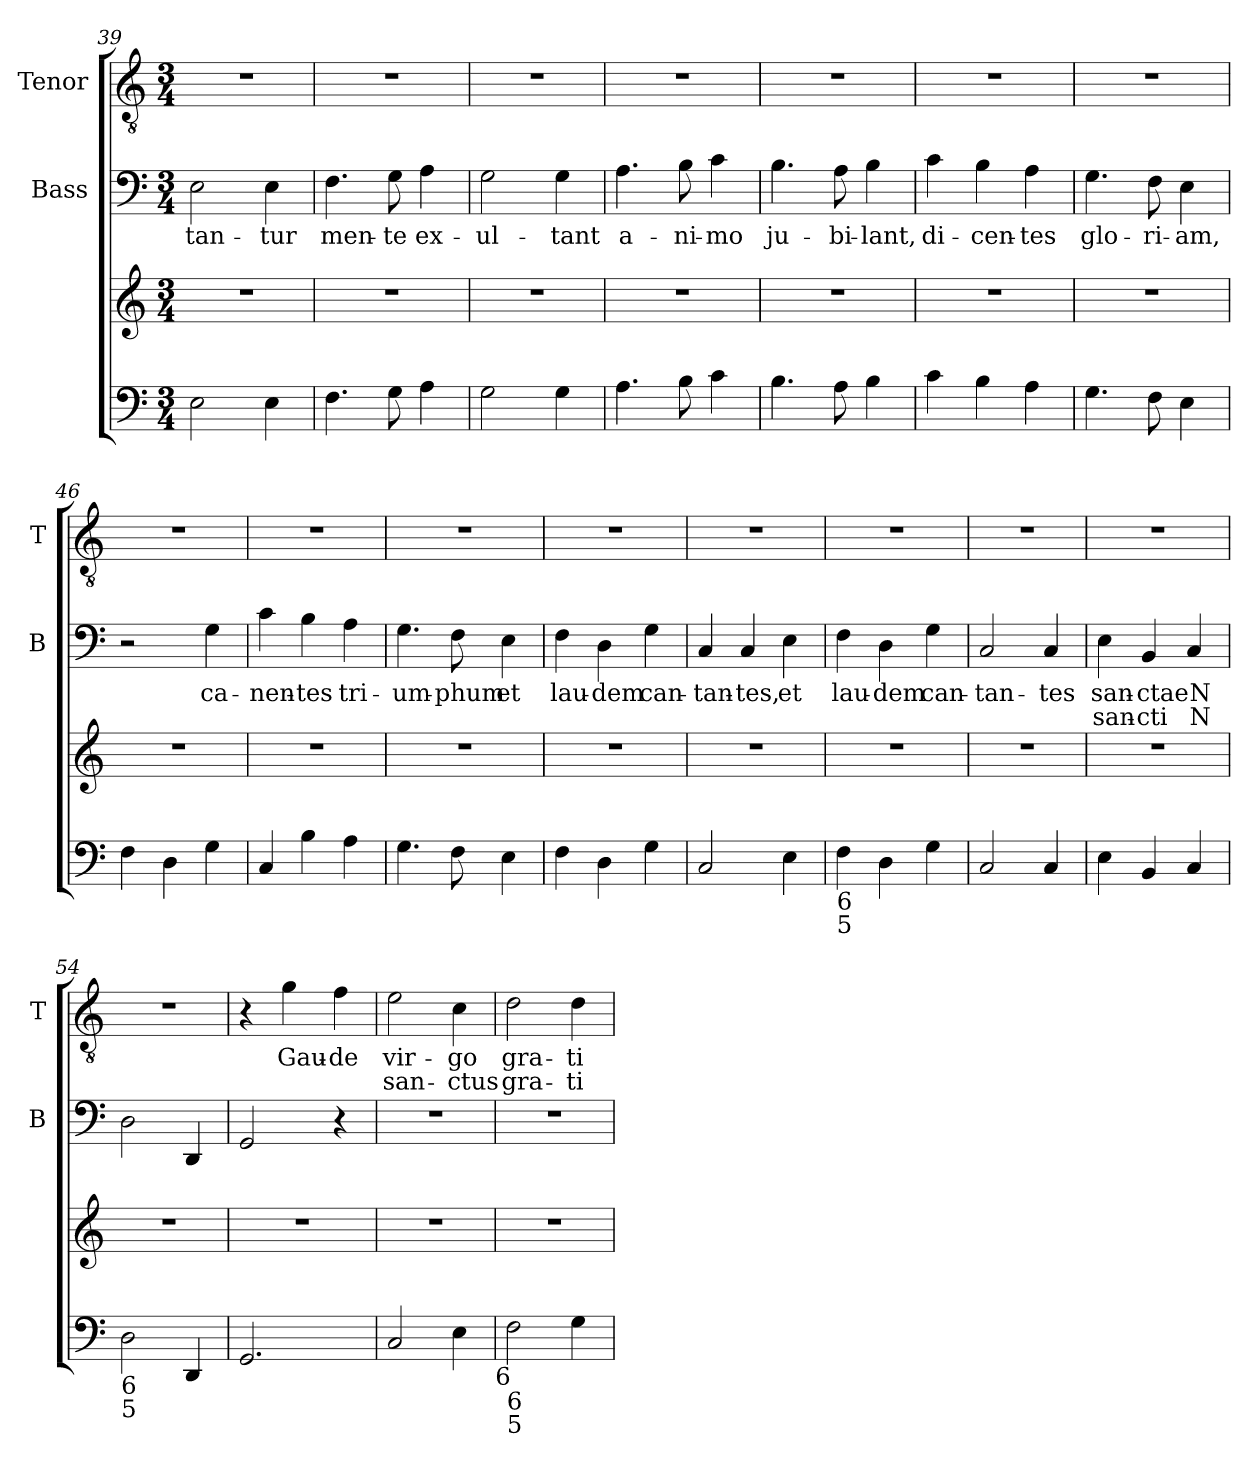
**kern	**kern	**kern	**text	**text	**kern	**text	**text
*part3	*part3	*part2	*part2	*part2	*part1	*part1	*part1
*staff4	*staff3	*staff2	*staff2	*staff2	*staff1	*staff1	*staff1
*	*	*I"Bass	*	*	*I"Tenor	*	*
*	*	*I'B	*	*	*I'T	*	*
*clefF4	*clefG2	*clefF4	*	*	*clefGv2	*	*
*k[]	*k[]	*k[]	*	*	*k[]	*	*
*C:	*C:	*C:	*	*	*C:	*	*
*M3/4	*M3/4	*M3/4	*	*	*M3/4	*	*
=39	=39	=39	=39	=39	=39	=39	=39
2E\	2.r	2E\	-tan-	.	2.r	.	.
4E\	.	4E\	-tur	.	.	.	.
=40	=40	=40	=40	=40	=40	=40	=40
4.F\	2.r	4.F\	men-	.	2.r	.	.
8G\	.	8G\	-te	.	.	.	.
4A\	.	4A\	ex-	.	.	.	.
=41	=41	=41	=41	=41	=41	=41	=41
2G\	2.r	2G\	-ul-	.	2.r	.	.
4G\	.	4G\	-tant	.	.	.	.
!!LO:PB:g=z
=42	=42	=42	=42	=42	=42	=42	=42
4.A\	2.r	4.A\	a-	.	2.r	.	.
8B\	.	8B\	-ni-	.	.	.	.
4c\	.	4c\	-mo	.	.	.	.
=43	=43	=43	=43	=43	=43	=43	=43
4.B\	2.r	4.B\	ju-	.	2.r	.	.
8A\	.	8A\	-bi-	.	.	.	.
4B\	.	4B\	-lant,	.	.	.	.
=44	=44	=44	=44	=44	=44	=44	=44
4c\	2.r	4c\	di-	.	2.r	.	.
4B\	.	4B\	-cen-	.	.	.	.
4A\	.	4A\	-tes	.	.	.	.
=45	=45	=45	=45	=45	=45	=45	=45
4.G\	2.r	4.G\	glo-	.	2.r	.	.
8F\	.	8F\	-ri-	.	.	.	.
4E\	.	4E\	-am,	.	.	.	.
=46	=46	=46	=46	=46	=46	=46	=46
4F\	2.r	2r	.	.	2.r	.	.
4D\	.	.	.	.	.	.	.
4G\	.	4G\	ca-	.	.	.	.
=47	=47	=47	=47	=47	=47	=47	=47
4C/	2.r	4c\	-nen-	.	2.r	.	.
4B\	.	4B\	-tes	.	.	.	.
4A\	.	4A\	tri-	.	.	.	.
=48	=48	=48	=48	=48	=48	=48	=48
4.G\	2.r	4.G\	-um-	.	2.r	.	.
8F\	.	8F\	-phum	.	.	.	.
4E\	.	4E\	et	.	.	.	.
!!LO:LB:g=z
=49	=49	=49	=49	=49	=49	=49	=49
4F\	2.r	4F\	lau-	.	2.r	.	.
4D\	.	4D\	-dem	.	.	.	.
4G\	.	4G\	can-	.	.	.	.
=50	=50	=50	=50	=50	=50	=50	=50
2C/	2.r	4C/	-tan-	.	2.r	.	.
.	.	4C/	-tes,	.	.	.	.
4E\	.	4E\	et	.	.	.	.
=51	=51	=51	=51	=51	=51	=51	=51
!LO:TX:b:t=6\n5	!	!	!	!	!	!	!
4F\	2.r	4F\	lau-	.	2.r	.	.
4D\	.	4D\	-dem	.	.	.	.
4G\	.	4G\	can-	.	.	.	.
=52	=52	=52	=52	=52	=52	=52	=52
2C/	2.r	2C/	-tan-	.	2.r	.	.
4C/	.	4C/	-tes	.	.	.	.
=53	=53	=53	=53	=53	=53	=53	=53
4E\	2.r	4E\	san-	san-	2.r	.	.
4BB/	.	4BB/	-ctae	-cti	.	.	.
4C/	.	4C/	N	N	.	.	.
=54	=54	=54	=54	=54	=54	=54	=54
!LO:TX:b:t=6\n5	!	!	!	!	!	!	!
2D\	2.r	2D\	.	.	2.r	.	.
4DD/	.	4DD/	.	.	.	.	.
!!LO:LB:g=z
=55	=55	=55	=55	=55	=55	=55	=55
2.GG/	2.r	2GG/	.	.	4r	.	.
.	.	.	.	.	4g\	Gau-	.
.	.	4r	.	.	4f\	-de	.
=56	=56	=56	=56	=56	=56	=56	=56
2C/	2.r	2.r	.	.	2e\	vir-	san-
4E\	.	.	.	.	4c\	-go	-ctus
!LO:TX:b:t=6	!	!	!	!	!	!	!
=57	=57	=57	=57	=57	=57	=57	=57
!LO:TX:b:t=6\n5	!	!	!	!	!	!	!
2F\	2.r	2.r	.	.	2d\	gra-	gra-
4G\	.	.	.	.	4d\	-ti-	-ti-
=	=	=	=	=	=	=	=
*-	*-	*-	*-	*-	*-	*-	*-
